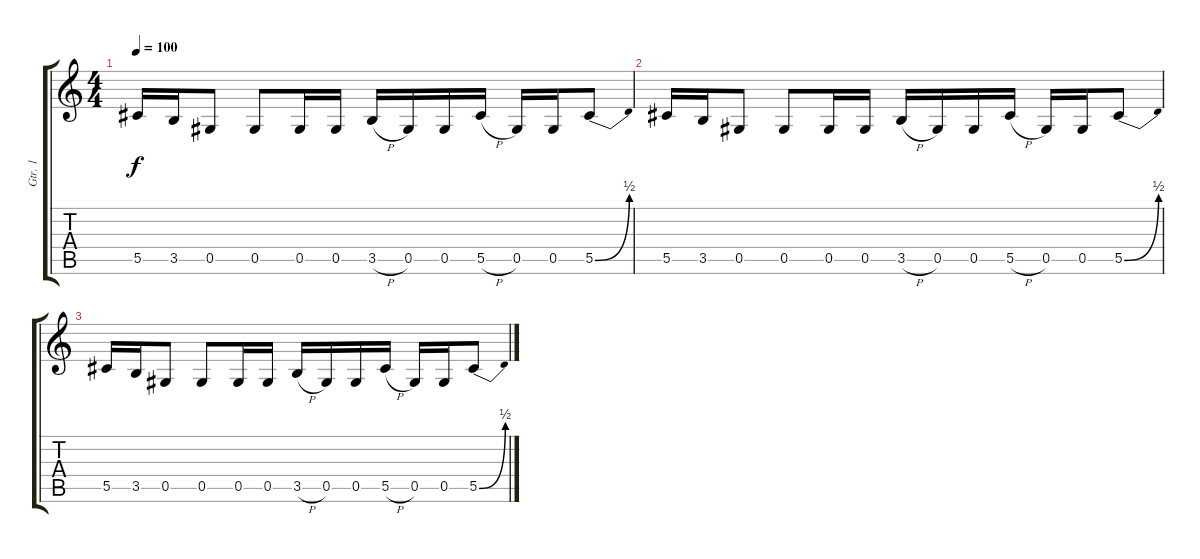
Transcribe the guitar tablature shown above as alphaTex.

\track ("Gtr. 1" "Gtr. 1") {instrument distortionguitar}
\staff {score tabs}
\tuning (Eb4 Bb3 Gb3 Db3 Ab2 Eb2) {hide}
\ts (4 4)
\tempo 100
\clef g2
\ks c
5.5.16{dy f} 3.5.16 0.5.8 0.5.8 0.5.16 0.5.16 3.5{h}.16 0.5.16 0.5.16 5.5{h}.16 0.5.16 0.5.16 5.5{be (bend 0 0 60 2)}.8 |
5.5.16 3.5.16 0.5.8 0.5.8 0.5.16 0.5.16 3.5{h}.16 0.5.16 0.5.16 5.5{h}.16 0.5.16 0.5.16 5.5{be (bend 0 0 60 2)}.8 |
5.5.16 3.5.16 0.5.8 0.5.8 0.5.16 0.5.16 3.5{h}.16 0.5.16 0.5.16 5.5{h}.16 0.5.16 0.5.16 5.5{be (bend 0 0 60 2)}.8
